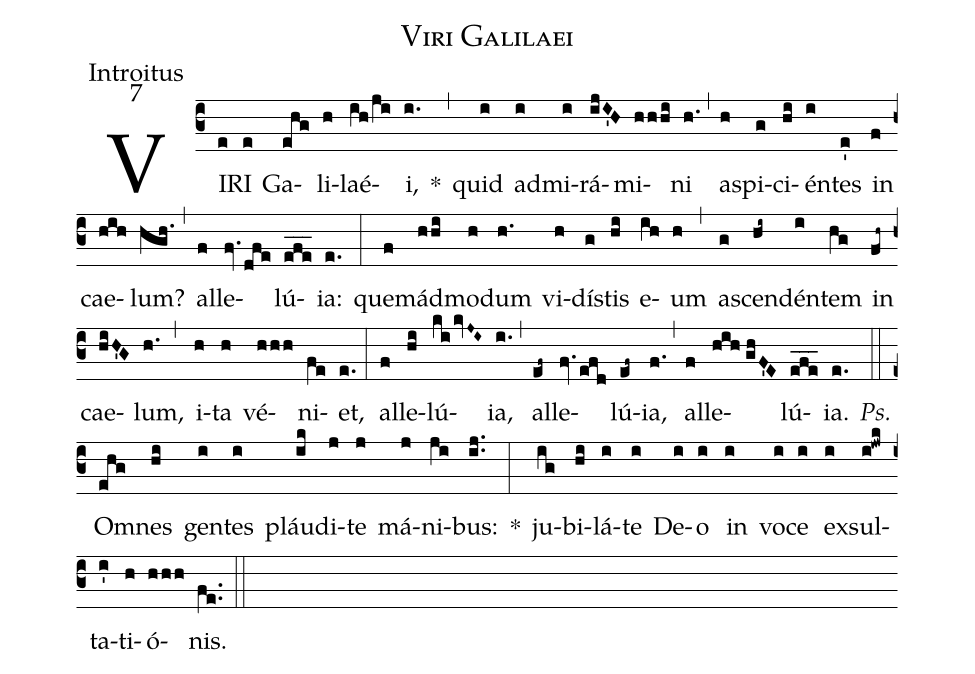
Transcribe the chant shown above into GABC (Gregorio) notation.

name:Viri Galilaei;
office-part:Introitus;
mode:7;
%%
(c3) VI(e)RI(e) Ga(ehg)li(h)laé(ih/ji)i,(i.) *(,) quid(i) ad(i)mi(i)rá(ijI'H)mi(hhhi)ni(h.) (,) as(h)pi(g)ci(hi)én(i)tes(e') in(f) cae(hih)lum?(hgh.) (,) al(f)le(fv./dfe)lú(efe___)ia:(e.) (:) que(f)mád(hhi)mo(h)dum(h.) vi(h)dí(g)stis(hi) e(ih)um(h) (,) a(g)scen(hi~)dén(i)tem(hg) in(fh~) cae(hiH'G)lum,(h.) (,) i(h)ta(h) vé(hhh)ni(fe)et,(e.) (:) al(f)le(hi)lú(ki/kvJ~I~)ia,(i.) (,) al(ef~)le(fv./efd)lú(ef~)ia,(f.) (,) al(f)le(hih//ghF'E)lú(efe___)ia.(e.) <i>Ps.</i>(::) Om(ehg)nes(hi) gen(i)tes(i) pláu(ik)di(j)te(j) má(j)ni(ji)bus:(ij..) *(:) ju(ig)bi(hi)lá(i)te(i) De(i)o(i) in(i) vo(i)ce(i) ex(i)sul(i!jwk)ta(i')ti(h)ó(hhh)nis.(fe..) (::)
